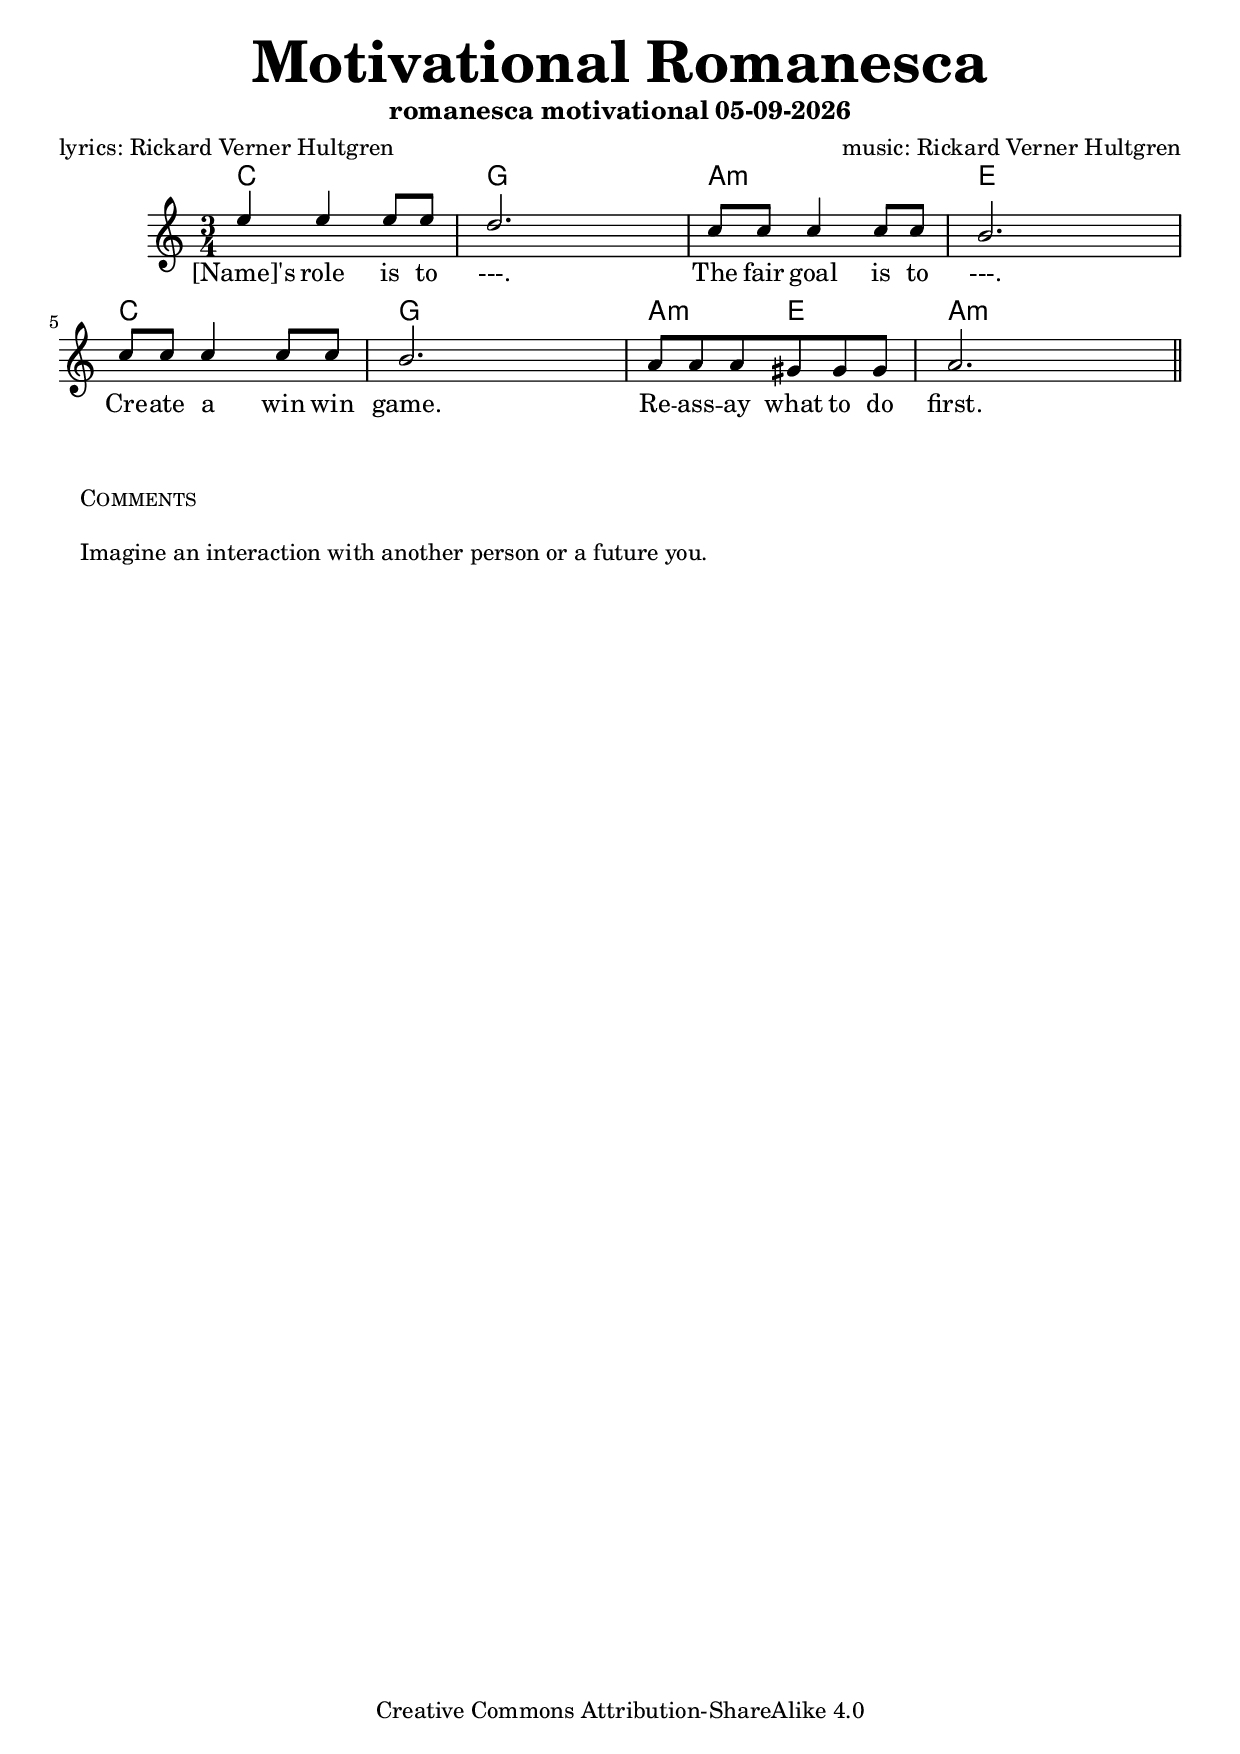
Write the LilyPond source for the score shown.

%%
%%Copyright 2018 Rickard Verner Hultgren
%%Redistribution and use in source and binary forms, with or without modification, are permitted provided that the following conditions are met:
%%1. Redistributions of source code must retain the above copyright notice, this list of conditions and the following disclaimer.
%%2. Redistributions in binary form must reproduce the above copyright notice, this list of conditions and the following disclaimer in the documentation and/or other materials provided with the distribution.
%%THIS SOFTWARE IS PROVIDED BY THE COPYRIGHT HOLDERS AND CONTRIBUTORS "AS IS" AND ANY EXPRESS OR IMPLIED WARRANTIES, INCLUDING, BUT NOT LIMITED TO, THE IMPLIED WARRANTIES OF MERCHANTABILITY AND FITNESS FOR A PARTICULAR PURPOSE ARE DISCLAIMED. IN NO EVENT SHALL THE COPYRIGHT HOLDER OR CONTRIBUTORS BE LIABLE FOR ANY DIRECT, INDIRECT, INCIDENTAL, SPECIAL, EXEMPLARY, OR CONSEQUENTIAL DAMAGES (INCLUDING, BUT NOT LIMITED TO, PROCUREMENT OF SUBSTITUTE GOODS OR SERVICES; LOSS OF USE, DATA, OR PROFITS; OR BUSINESS INTERRUPTION) HOWEVER CAUSED AND ON ANY THEORY OF LIABILITY, WHETHER IN CONTRACT, STRICT LIABILITY, OR TORT (INCLUDING NEGLIGENCE OR OTHERWISE) ARISING IN ANY WAY OUT OF THE USE OF THIS SOFTWARE, EVEN IF ADVISED OF THE POSSIBILITY OF SUCH DAMAGE.


\version "2.18.2"
 
%%\include "svenska.ly"
%%\include "english.ly"

swing = \mark \markup { 
  \line \general-align #Y #DOWN { 
  \score { \new Staff \with {
    fontSize = #-2
    \override StaffSymbol #'line-count = #0 
    \override VerticalAxisGroup #'Y-extent = #'(0 . 0)
  }
  \relative { 
    \stemUp 
    \override Score.SpacingSpanner 
      #'common-shortest-duration = #(ly:make-moment 3 16)
    \override Beam #'positions = #'(2.5 . 2.5)
  }}
  
  }
}

date = #(strftime "%d-%m-%Y" (localtime (current-time)))

italic = {
  \override Lyrics.LyricText.font-shape = #'italic
  
}

bold = {

  \override Lyrics.LyricText.font-series = #'bold
}

normal = {
  \revert Lyrics.LyricText.font-shape
  \revert Lyrics.LyricText.font-series
}


\header {
  title = \markup {  \fontsize #4"Motivational Romanesca"}
  subtitle = \markup {  "romanesca motivational" \date }
  poet = "lyrics: Rickard Verner Hultgren"
  composer = "music: Rickard Verner Hultgren"
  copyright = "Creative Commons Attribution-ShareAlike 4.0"
}

keyTime = { \key c \major \time 3/4 }
ManualOneVoiceOneMusic = \relative c' {

      
      
  		e'4 e4 e8 e 
                d2.
		c8 c c4 c8 c
		b2. 
		c8 c8 c4 c8 c8
		b2.
		a8 a a gis gis gis
                a2.

        	
		
}


ManualTwoTwoMusic = \relative c {
 <b d f g>1 <c d f a >1  <c e g>1 <b d f g>1 <c e g>1 <c e g>1 <c e g>1 <c e g>1 <c d f a>1 <c d f a>1 <c e g>1 <c e g>1 \bar ":|"
}



\layout {
  \context {
    \Score
    proportionalNotationDuration = #(ly:make-moment 1 4)
    
  }
}

\score {
  <<  % PianoStaff and Pedal Staff must be simultaneous
    \new PianoStaff <<
      \chords { c2. g2. a2.:m e2. c2. g2. a4.:m e4. a2.:m}
      \new Staff = "ManualOne" <<
\textLengthOn
s1*6^\markup {  }
\keyTime  % set key and time signature
        \clef "treble"
        \new Voice {
          \swing
          \voiceOne
         
          \ManualOneVoiceOneMusic
          \bar "||"
        }
        \addlyrics {
        [Name]'s role is to ---. The fair goal is to ---. Cre -- ate a win win game. Re -- ass -- ay what to do first.
        } 
      >>  % end ManualOne Staff context
      %%\new Staff = "ManualTwo" \with {

      
      %%} <<
      %%  \keyTime
      %%  \clef "bass"
      %%  \new Voice {
      %%    \ManualTwoTwoMusic
      %%   \bar "||"
      %%  }
       
      %%>>   % end ManualTwo Staff context
      
    >>
>>    
\layout {}
\midi {\tempo 4 = 120}
}
    




#(define-markup-list-command (paragraph layout props args) (markup-list?)
  (interpret-markup-list layout props
   (make-justified-lines-markup-list (cons (make-hspace-markup 2) args))))

\markuplist {
    \vspace #2
    \paragraph { \smallCaps{Comments}}
    \vspace #.75
    \paragraph {Imagine an interaction with another person or a future you.}
  }

